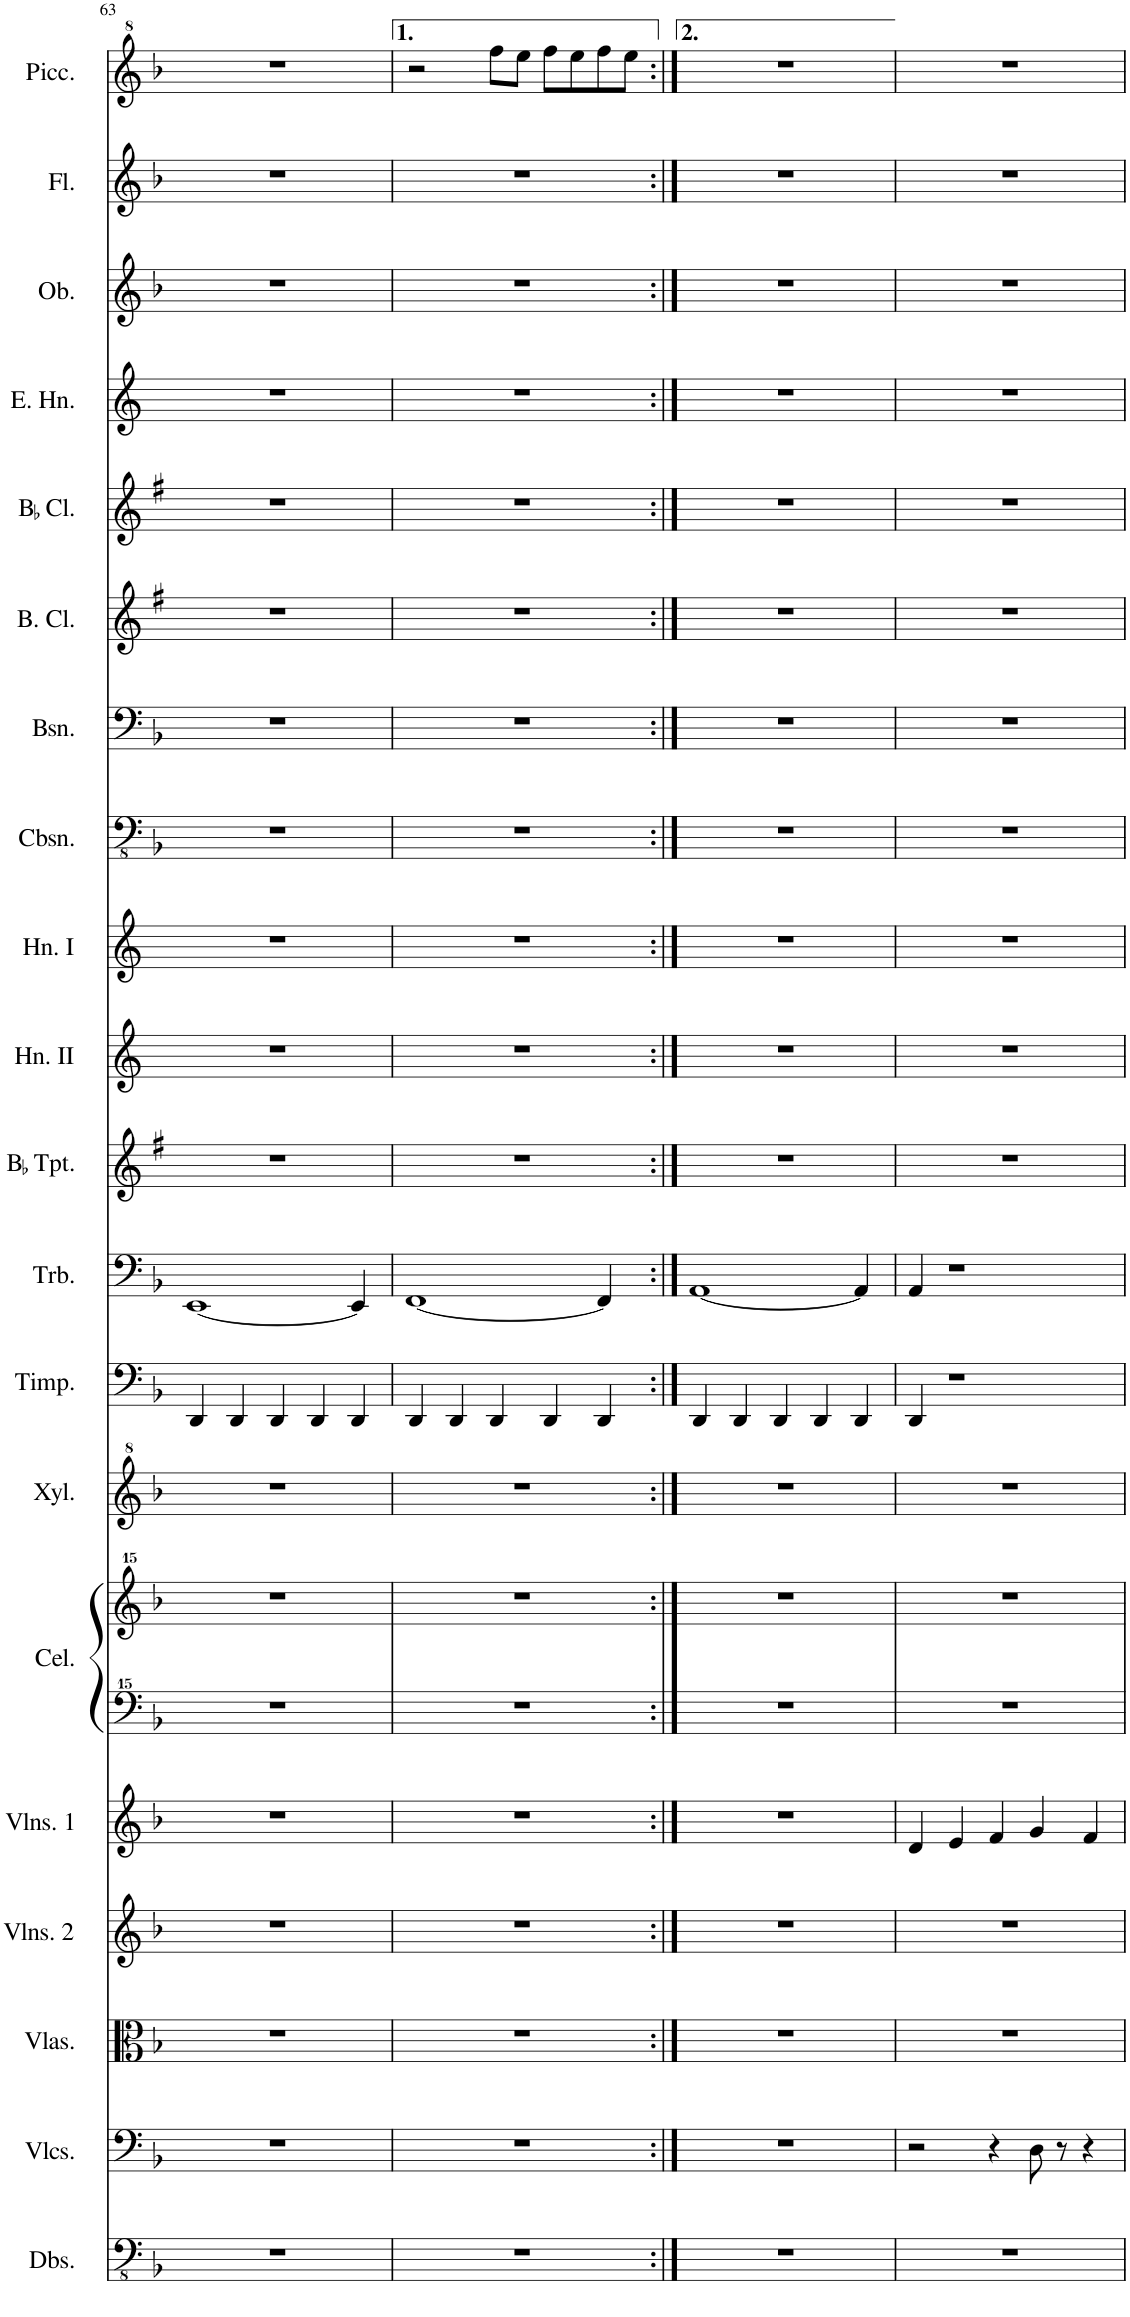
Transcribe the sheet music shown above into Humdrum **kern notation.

**kern	**kern	**kern	**kern	**kern	**kern	**kern	**kern	**kern	**kern	**kern	**kern	**kern	**kern	**kern	**kern	**kern	**kern	**kern	**kern	**kern
*part20	*part19	*part18	*part17	*part16	*part15	*part15	*part14	*part13	*part12	*part11	*part10	*part9	*part8	*part7	*part6	*part5	*part4	*part3	*part2	*part1
*staff21	*staff20	*staff19	*staff18	*staff17	*staff16	*staff15	*staff14	*staff13	*staff12	*staff11	*staff10	*staff9	*staff8	*staff7	*staff6	*staff5	*staff4	*staff3	*staff2	*staff1
*I"Double Basses	*I"Violoncellos	*I"Violas	*I"Violins 2	*I"Violins 1	*I"Celesta	*	*I"Xylophone	*I"Timpani	*I"Trombone	*I"BaccidentalFlat Trumpet	*I"Horn II	*I"Horn I	*I"Contrabassoon	*I"Bassoon	*I"Bass Clarinet	*I"BaccidentalFlat Clarinet	*I"English Horn	*I"Oboe	*I"Flute	*I"Piccolo
*I'Dbs.	*I'Vlcs.	*I'Vlas.	*I'Vlns. 2	*I'Vlns. 1	*I'Cel.	*	*I'Xyl.	*I'Timp.	*I'Trb.	*I'BaccidentalFlat Tpt.	*I'Hn. II	*I'Hn. I	*I'Cbsn.	*I'Bsn.	*I'B. Cl.	*I'BaccidentalFlat Cl.	*I'E. Hn.	*I'Ob.	*I'Fl.	*I'Picc.
!!LO:PB:g=z
*clefFv4	*clefF4	*clefC3	*clefG2	*clefG2	*clefF^^4	*clefG^^2	*clefG^2	*clefF4	*clefF4	*clefG2	*clefG2	*clefG2	*clefFv4	*clefF4	*clefG2	*clefG2	*clefG2	*clefG2	*clefG2	*clefG^2
*	*	*	*	*	*	*	*	*	*	*Trd1c2	*Trd4c7	*Trd4c7	*Trd7c12	*	*Trd8c14	*Trd1c2	*Trd4c7	*	*	*Trd-7c-12
*k[b-]	*k[b-]	*k[b-]	*k[b-]	*k[b-]	*k[b-]	*k[b-]	*k[b-]	*k[b-]	*k[b-]	*k[f#]	*k[]	*k[]	*k[b-]	*k[b-]	*k[f#]	*k[f#]	*k[]	*k[b-]	*k[b-]	*k[b-]
*M5/4	*M5/4	*M5/4	*M5/4	*M5/4	*M5/4	*M5/4	*M5/4	*M5/4	*M5/4	*M5/4	*M5/4	*M5/4	*M5/4	*M5/4	*M5/4	*M5/4	*M5/4	*M5/4	*M5/4	*M5/4
=63	=63	=63	=63	=63	=63	=63	=63	=63	=63	=63	=63	=63	=63	=63	=63	=63	=63	=63	=63	=63
4%5r	4%5r	4%5r	4%5r	4%5r	4%5r	4%5r	4%5r	4DD/	[1EE	4%5r	4%5r	4%5r	4%5r	4%5r	4%5r	4%5r	4%5r	4%5r	4%5r	4%5r
.	.	.	.	.	.	.	.	4DD/	.	.	.	.	.	.	.	.	.	.	.	.
.	.	.	.	.	.	.	.	4DD/	.	.	.	.	.	.	.	.	.	.	.	.
.	.	.	.	.	.	.	.	4DD/	.	.	.	.	.	.	.	.	.	.	.	.
.	.	.	.	.	.	.	.	4DD/	4EE/]	.	.	.	.	.	.	.	.	.	.	.
=64	=64	=64	=64	=64	=64	=64	=64	=64	=64	=64	=64	=64	=64	=64	=64	=64	=64	=64	=64	=64
4%5r	4%5r	4%5r	4%5r	4%5r	4%5r	4%5r	4%5r	4DD/	[1FF	4%5r	4%5r	4%5r	4%5r	4%5r	4%5r	4%5r	4%5r	4%5r	4%5r	2r
.	.	.	.	.	.	.	.	4DD/	.	.	.	.	.	.	.	.	.	.	.	.
.	.	.	.	.	.	.	.	4DD/	.	.	.	.	.	.	.	.	.	.	.	8fff\L
.	.	.	.	.	.	.	.	.	.	.	.	.	.	.	.	.	.	.	.	8eee\J
.	.	.	.	.	.	.	.	4DD/	.	.	.	.	.	.	.	.	.	.	.	8fff\L
.	.	.	.	.	.	.	.	.	.	.	.	.	.	.	.	.	.	.	.	8eee\
.	.	.	.	.	.	.	.	4DD/	4FF/]	.	.	.	.	.	.	.	.	.	.	8fff\
.	.	.	.	.	.	.	.	.	.	.	.	.	.	.	.	.	.	.	.	8eee\J
=65:|!	=65:|!	=65:|!	=65:|!	=65:|!	=65:|!	=65:|!	=65:|!	=65:|!	=65:|!	=65:|!	=65:|!	=65:|!	=65:|!	=65:|!	=65:|!	=65:|!	=65:|!	=65:|!	=65:|!	=65:|!
4%5r	4%5r	4%5r	4%5r	4%5r	4%5r	4%5r	4%5r	4DD/	[1AA	4%5r	4%5r	4%5r	4%5r	4%5r	4%5r	4%5r	4%5r	4%5r	4%5r	4%5r
.	.	.	.	.	.	.	.	4DD/	.	.	.	.	.	.	.	.	.	.	.	.
.	.	.	.	.	.	.	.	4DD/	.	.	.	.	.	.	.	.	.	.	.	.
.	.	.	.	.	.	.	.	4DD/	.	.	.	.	.	.	.	.	.	.	.	.
.	.	.	.	.	.	.	.	4DD/	4AA/]	.	.	.	.	.	.	.	.	.	.	.
=66	=66	=66	=66	=66	=66	=66	=66	=66	=66	=66	=66	=66	=66	=66	=66	=66	=66	=66	=66	=66
4%5r	2r	4%5r	4%5r	4d/	4%5r	4%5r	4%5r	4DD/	4AA/	4%5r	4%5r	4%5r	4%5r	4%5r	4%5r	4%5r	4%5r	4%5r	4%5r	4%5r
.	.	.	.	4e/	.	.	.	1r	1r	.	.	.	.	.	.	.	.	.	.	.
.	4r	.	.	4f/	.	.	.	.	.	.	.	.	.	.	.	.	.	.	.	.
.	8D\	.	.	4g/	.	.	.	.	.	.	.	.	.	.	.	.	.	.	.	.
.	8r	.	.	.	.	.	.	.	.	.	.	.	.	.	.	.	.	.	.	.
.	4r	.	.	4f/	.	.	.	.	.	.	.	.	.	.	.	.	.	.	.	.
=	=	=	=	=	=	=	=	=	=	=	=	=	=	=	=	=	=	=	=	=
*-	*-	*-	*-	*-	*-	*-	*-	*-	*-	*-	*-	*-	*-	*-	*-	*-	*-	*-	*-	*-
